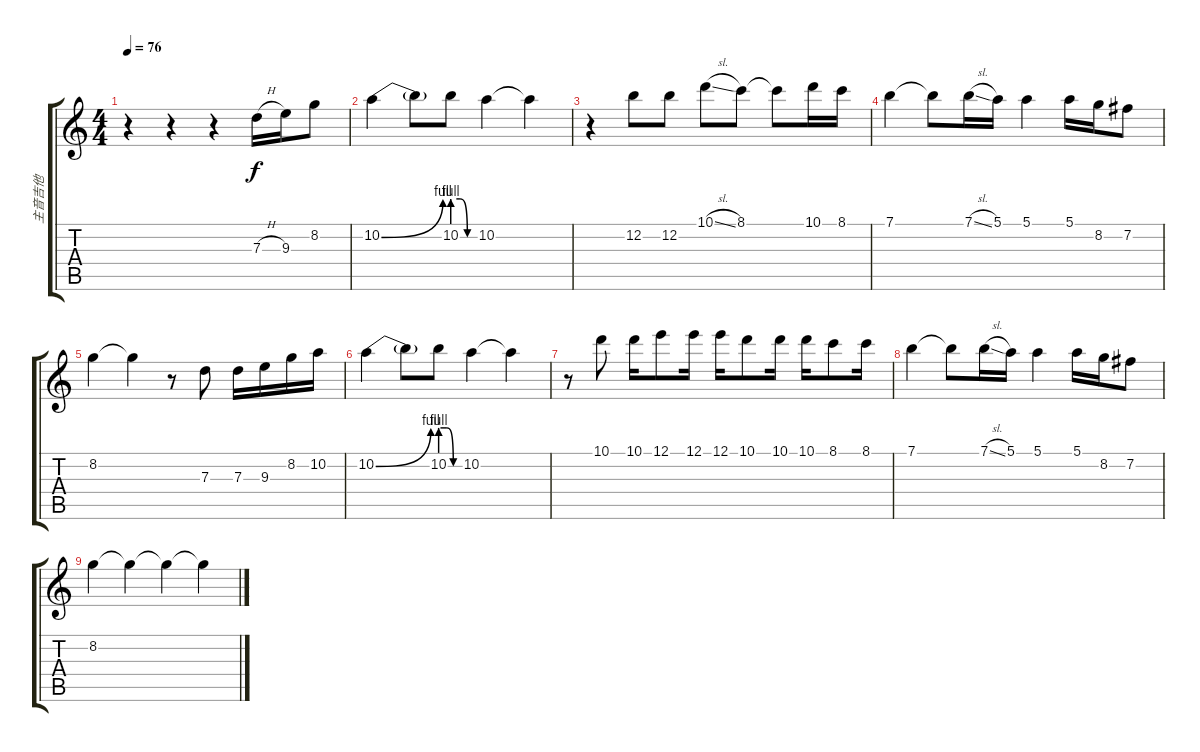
\track ("主音吉他" "主音吉他") {instrument overdrivenguitar}
\staff {score tabs}
\tuning (E4 B3 G3 D3 A2 E2) {hide}
\ts (4 4)
\tempo 76
\clef g2
\ks c
r.4{dy f instrument overdrivenguitar} r.4 r.4 7.3{h}.16 9.3.16 8.2.8 |
10.2{be (bend 0 0 60 4)}.4 10.2{t}.8 10.2{be (custom 0 4 20 4 40 0 60 0)}.8 10.2.4 10.2{t}.4 |
r.4 12.2.8 12.2.8 10.1{sl}.8 8.1.8 8.1{t}.8 10.1.16 8.1.16 |
7.1.4 7.1{t}.8 7.1{sl}.16 5.1.16 5.1.4 5.1.16 8.2.16 7.2.8 |
8.2.4 8.2{t}.4 r.8 7.3.8 7.3.16 9.3.16 8.2.16 10.2.16 |
10.2{be (bend 0 0 60 4)}.4 10.2{t}.8 10.2{be (custom 0 4 20 4 40 0 60 0)}.8 10.2.4 10.2{t}.4 |
r.8 10.1.8 10.1.16 12.1.8 12.1.16 12.1.16 10.1.8 10.1.16 10.1.16 8.1.8 8.1.16 |
7.1.4 7.1{t}.8 7.1{sl}.16 5.1.16 5.1.4 5.1.16 8.2.16 7.2.8 |
8.2.4 8.2{t}.4 8.2{t}.4 8.2{t}.4
